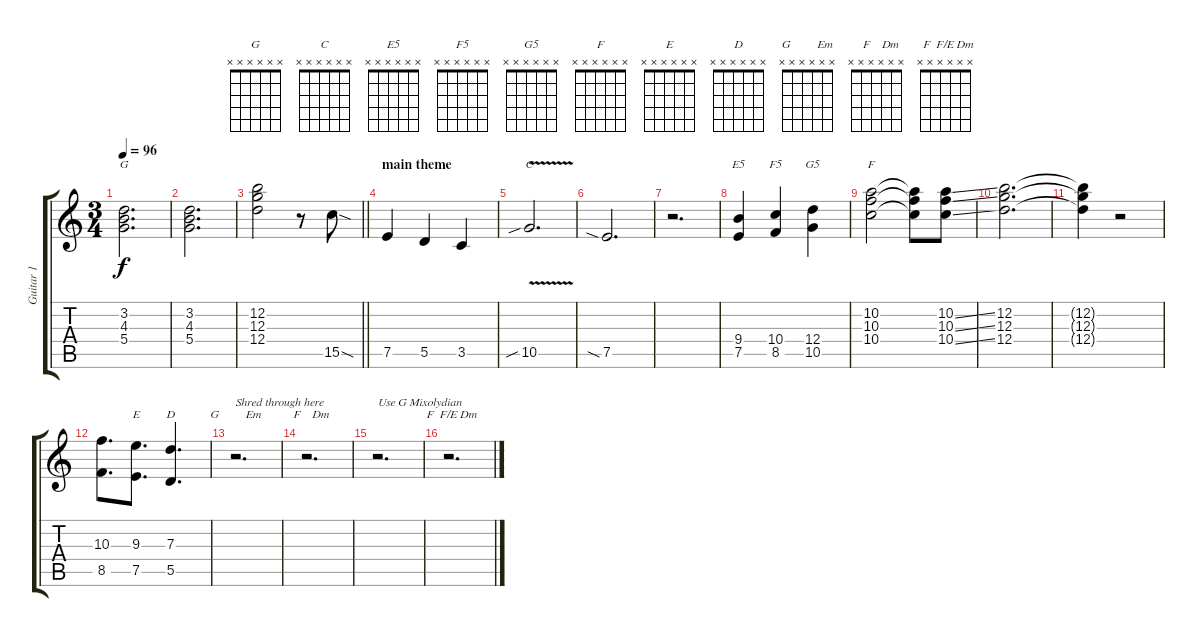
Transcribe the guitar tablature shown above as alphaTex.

\track ("Guitar 1" "Guitar 1") {instrument distortionguitar}
\staff {score tabs}
\tuning (E4 B3 G3 D3 A2 E2) {hide}
\chord ("G" x x x x x x)
\chord ("C" x x x x x x)
\chord ("E5" x x x x x x)
\chord ("F5" x x x x x x)
\chord ("G5" x x x x x x)
\chord ("F" x x x x x x)
\chord ("E" x x x x x x)
\chord ("D" x x x x x x)
\chord ("G         Em" x x x x x x)
\chord ("   F    Dm" x x x x x x)
\chord ("  F  F/E Dm" x x x x x x)
\ts (3 4)
\tempo 96
\clef g2
\ks c
(3.2 4.3 5.4).2{d ch "G" dy f} |
(3.2 4.3 5.4).2{d} |
\barLineRight lightlight
(12.2 12.3 12.4).2 r.8 15.5{sod}.8 |
\section ("" "main theme")
7.5.4 5.5.4 3.5.4 |
10.5{v sib}.2{d ch "C"} |
7.5{sia}.2{d} |
r.2{d} |
(9.4 7.5).4{ch "E5"} (10.4 8.5).4{ch "F5"} (12.4 10.5).4{ch "G5"} |
(10.2 10.3 10.4).2{ch "F"} (10.2{t} 10.3{t} 10.4{t}).8 (10.2{ss} 10.3{ss} 10.4{ss}).8 |
(12.2 12.3 12.4).2{d} |
(12.2{t} 12.3{t} 12.4{t}).4 r.2 |
(10.3 8.5).8{d} (9.3 7.5).8{d ch "E"} (7.3 5.5).4{d ch "D"} |
r.2{d ch "G         Em" txt "Shred through here"} |
r.2{d ch "   F    Dm"} |
r.2{d txt "Use G Mixolydian"} |
r.2{d ch "  F  F/E Dm"}
